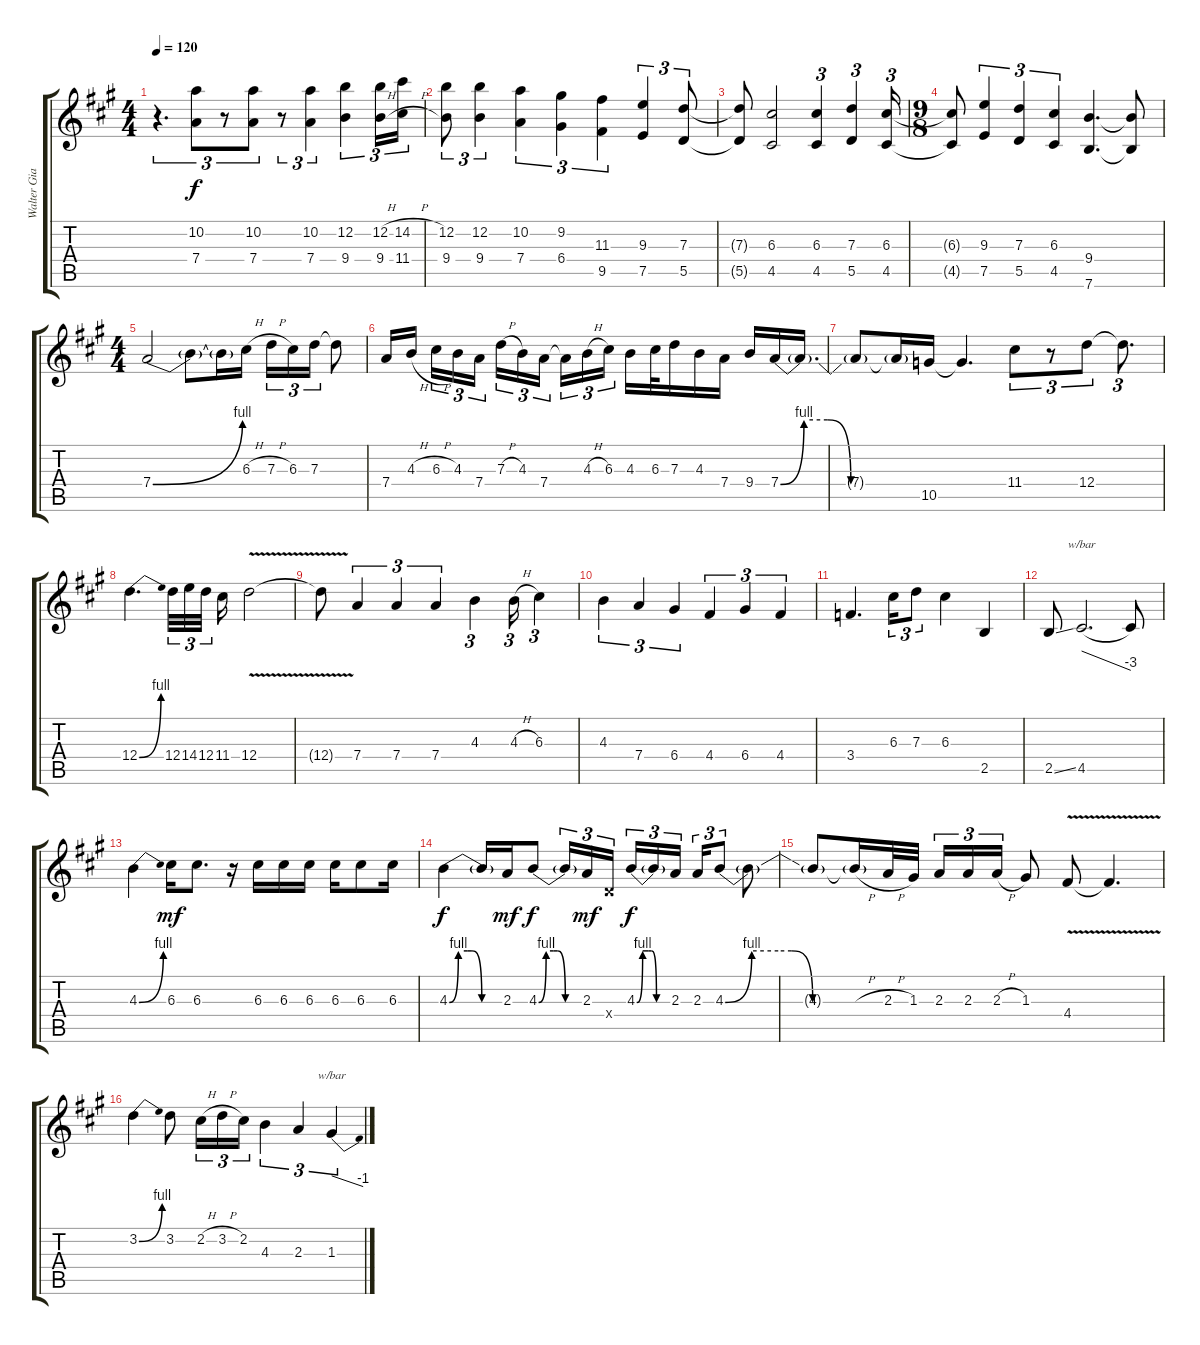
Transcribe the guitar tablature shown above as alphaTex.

\track ("Walter Giardino" "Walter Gia") {instrument overdrivenguitar}
\staff {score tabs}
\tuning (E4 B3 G3 D3 A2 E2) {hide}
\ts (4 4)
\tempo 120
\clef g2
\ks a
r.4{d tu (3 2) dy mp} (10.2 7.4).8{tu (3 2) dy f} r.8{tu (3 2)} (10.2 7.4).8{tu (3 2)} r.8{tu (3 2)} (10.2 7.4).4{tu (3 2)} (12.2 9.4).4{tu (3 2)} (12.2{h} 9.4{h}).16{tu (3 2)} (14.2{h} 11.4{h}).16{tu (3 2)} |
(12.2 9.4).8{tu (3 2)} (12.2 9.4).4{tu (3 2)} (10.2 7.4).4{tu (3 2)} (9.2 6.4).4{tu (3 2)} (11.3 9.5).4{tu (3 2)} (9.3 7.5).4{tu (3 2)} (7.3 5.5).8{tu (3 2)} |
(7.3{t} 5.5{t}).8 (6.3 4.5).2 (6.3 4.5).4{tu (3 2)} (7.3 5.5).4{tu (3 2)} (6.3 4.5).16{tu (3 2)} |
\ts (9 8)
(6.3{t} 4.5{t}).8 (9.3 7.5).4{tu (3 2)} (7.3 5.5).4{tu (3 2)} (6.3 4.5).4{tu (3 2)} (9.4 7.6).4{d} (9.4{t} 7.6{t}).8 |
\ts (4 4)
7.4{be (bend 0 0 60 4)}.2 7.4{t}.8 7.4{t}.16 6.3{h}.16 7.3{h}.16{tu (3 2)} 6.3.16{tu (3 2)} 7.3.16{tu (3 2)} 7.3{t}.8 |
7.4.16 4.3{h}.16{beam splitsecondary} 6.3{h}.16{tu (3 2)} 4.3.16{tu (3 2)} 7.4.16{tu (3 2)} 7.3{h}.16{tu (3 2)} 4.3.16{tu (3 2)} 7.4.16{tu (3 2) beam splitsecondary} 7.4{t}.16{tu (3 2)} 4.3{h}.16{tu (3 2)} 6.3.16{tu (3 2)} 4.3.16 6.3.32 7.3.16 4.3.16 7.4.16 9.4.16 7.4{be (custom 0 0 10 4 20 4 30 0 60 0)}.16 7.4{t}.16{d} |
7.4{t}.8 7.4{t}.16 10.5.16 10.5{t}.4{d} 11.4.8{tu (3 2)} r.8{tu (3 2)} 12.4.8{tu (3 2)} 12.4{t}.8{d tu (3 2)} |
12.4{be (bend 0 0 60 4)}.4{d} 12.4.32{tu (3 2)} 14.4.32{tu (3 2)} 12.4.32{tu (3 2) beam splitsecondary} 11.4.16 12.4{v}.2 |
12.4{t}.8 7.4.4{tu (3 2)} 7.4.4{tu (3 2)} 7.4.4{tu (3 2)} 4.3.4{tu (3 2)} 4.3{h}.16{tu (3 2)} 6.3.4{tu (3 2)} |
4.3.4{tu (3 2)} 7.4.4{tu (3 2)} 6.4.4{tu (3 2)} 4.4.4{tu (3 2)} 6.4.4{tu (3 2)} 4.4.4{tu (3 2)} |
3.4.4{d} 6.3.16{tu (3 2)} 7.3.8{tu (3 2)} 6.3.4 2.5.4 |
2.5{ss}.8 4.5.2{d tbe (dive default 0 0 60 -12)} 4.5{t}.8 |
4.3{be (bend 0 0 60 4)}.4 6.3.16{dy mf} 6.3.8{d} r.16 6.3.16 6.3.16 6.3.16 6.3.16 6.3.8 6.3.16 |
4.3{be (custom 0 0 10 4 20 4 25 4 36 0 60 0)}.4{dy f} 4.3{t}.16 2.3.16{dy mf} 4.3{be (custom 0 0 10 4 20 4 25 4 36 0 60 0)}.8{dy f} 4.3{t}.16{tu (3 2)} 2.3.16{tu (3 2) dy mf} 0.4{x}.16{tu (3 2) beam splitsecondary} 4.3{be (custom 0 0 10 4 20 4 25 4 34 0 60 0)}.16{tu (3 2) dy f} 4.3{t}.16{tu (3 2)} 2.3.16{tu (3 2)} 2.3.16{tu (3 2)} 4.3{be (custom 0 0 10 4 20 4 25 4 33 0 60 0)}.8{tu (3 2)} 4.3{t}.8 |
4.3{t}.8 4.3{h t}.16 2.3{h}.32 1.3.32 2.3.16{tu (3 2)} 2.3.16{tu (3 2)} 2.3{h}.16{tu (3 2)} 1.3.8 4.4{v}.8 4.4{t}.4{d} |
3.2{be (bend 0 0 60 4)}.4 3.2.8 2.2{h}.16{tu (3 2)} 3.2{h}.16{tu (3 2)} 2.2.16{tu (3 2)} 4.3.4{tu (3 2)} 2.3.4{tu (3 2)} 1.3.4{tu (3 2) tbe (dive default 0 0 60 -4)}
